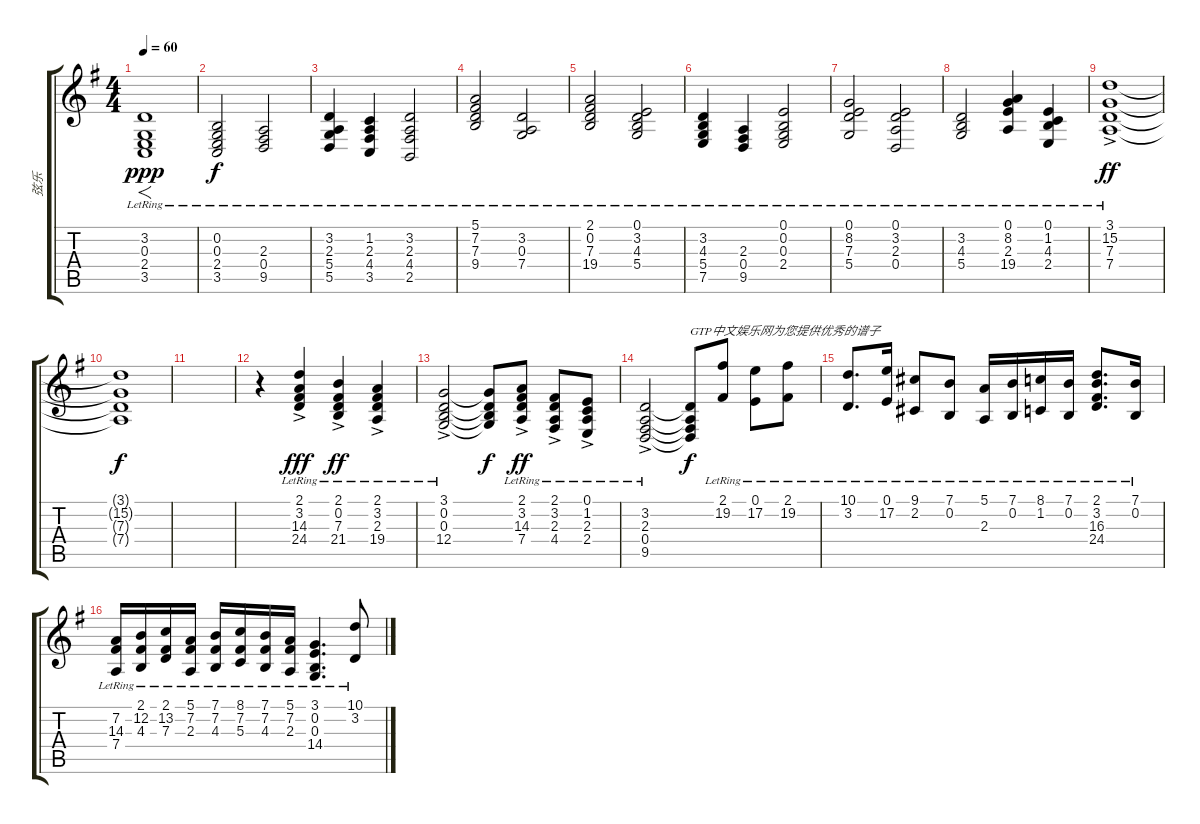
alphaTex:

\track ("弦乐" "弦乐") {instrument stringensemble1}
\staff {score tabs}
\tuning (E4 B3 G3 D3 A2 E2) {hide}
\ts (4 4)
\tempo 60
\clef g2
\ks g
(3.2{lr} 0.3{lr} 2.4{lr} 3.5{lr}).1{f dy ppp} |
(0.2{lr} 0.3{lr} 2.4{lr} 3.5{lr}).2{dy f} (2.3{lr} 0.4{lr} 9.5{lr}).2 |
(3.2{lr} 2.3{lr} 5.4{lr} 5.5{lr}).4 (1.2{lr} 2.3{lr} 4.4{lr} 3.5{lr}).4 (3.2{lr} 2.3{lr} 4.4{lr} 2.5{lr}).2 |
(5.1{lr} 7.2{lr} 7.3{lr} 9.4{lr}).2 (3.2{lr} 0.3{lr} 7.4{lr}).2 |
(2.1{lr} 0.2{lr} 7.3{lr} 19.4{lr}).2 (0.1{lr} 3.2{lr} 4.3{lr} 5.4{lr}).2 |
(3.2{lr} 4.3{lr} 5.4{lr} 7.5{lr}).4 (2.3{lr} 0.4{lr} 9.5{lr}).4 (0.1{lr} 0.2{lr} 0.3{lr} 2.4{lr}).2 |
(0.1{lr} 8.2{lr} 7.3{lr} 5.4{lr}).2 (0.1{lr} 3.2{lr} 2.3{lr} 0.4{lr}).2 |
(3.2{lr} 4.3{lr} 5.4{lr}).2 (0.1{lr} 8.2{lr} 2.3{lr} 19.4{lr}).4 (0.1{lr} 1.2{lr} 4.3{lr} 2.4{lr}).4 |
(3.1{ac lr} 15.2{ac lr} 7.3{ac lr} 7.4{ac lr}).1{dy ff} |
(3.1{t} 15.2{t} 7.3{t} 7.4{t}).1{dy f} |
|
r.4 (2.1{ac lr} 3.2{ac lr} 14.3{ac lr} 24.4{ac lr}).4{dy fff} (2.1{ac lr} 0.2{ac lr} 7.3{ac lr} 21.4{ac lr}).4{dy ff} (2.1{ac lr} 3.2{ac lr} 2.3{ac lr} 19.4{ac lr}).4 |
(3.1{ac lr} 0.2{ac lr} 0.3{ac lr} 12.4{ac lr}).2 (3.1{t} 0.2{t} 0.3{t} 12.4{t}).8{dy f} (2.1{ac lr} 3.2{ac lr} 14.3{ac lr} 7.4{ac lr}).8{dy ff} (2.1{ac lr} 3.2{ac lr} 2.3{ac lr} 4.4{ac lr}).8 (0.1{ac lr} 1.2{ac lr} 2.3{ac lr} 2.4{ac lr}).8 |
(3.2{ac lr} 2.3{ac lr} 0.4{ac lr} 9.5{ac lr}).2 (3.2{t} 2.3{t} 0.4{t} 9.5{t}).8{txt "GTP中文娱乐网为您提供优秀的谱子" dy f} (2.1{lr} 19.2{lr}).8 (0.1{lr} 17.2{lr}).8 (2.1{lr} 19.2{lr}).8 |
(10.1{lr} 3.2{lr}).8{d} (0.1{lr} 17.2{lr}).16 (9.1{lr} 2.2{lr}).8 (7.1{lr} 0.2{lr}).8 (5.1{lr} 2.3{lr}).16 (7.1{lr} 0.2{lr}).16 (8.1{lr} 1.2{lr}).16 (7.1{lr} 0.2{lr}).16 (2.1{lr} 3.2{lr} 16.3{lr} 24.4{lr}).8{d} (7.1{lr} 0.2{lr}).16 |
(7.2{lr} 14.3{lr} 7.4{lr}).16 (2.1{lr} 12.2{lr} 4.3{lr}).16 (2.1{lr} 13.2{lr} 7.3{lr}).16 (5.1{lr} 7.2{lr} 2.3{lr}).16 (7.1{lr} 7.2{lr} 4.3{lr}).16 (8.1{lr} 7.2{lr} 5.3{lr}).16 (7.1{lr} 7.2{lr} 4.3{lr}).16 (5.1{lr} 7.2{lr} 2.3{lr}).16 (3.1{lr} 0.2{lr} 0.3{lr} 14.4{lr}).4{d} (10.1{lr} 3.2{lr}).8
